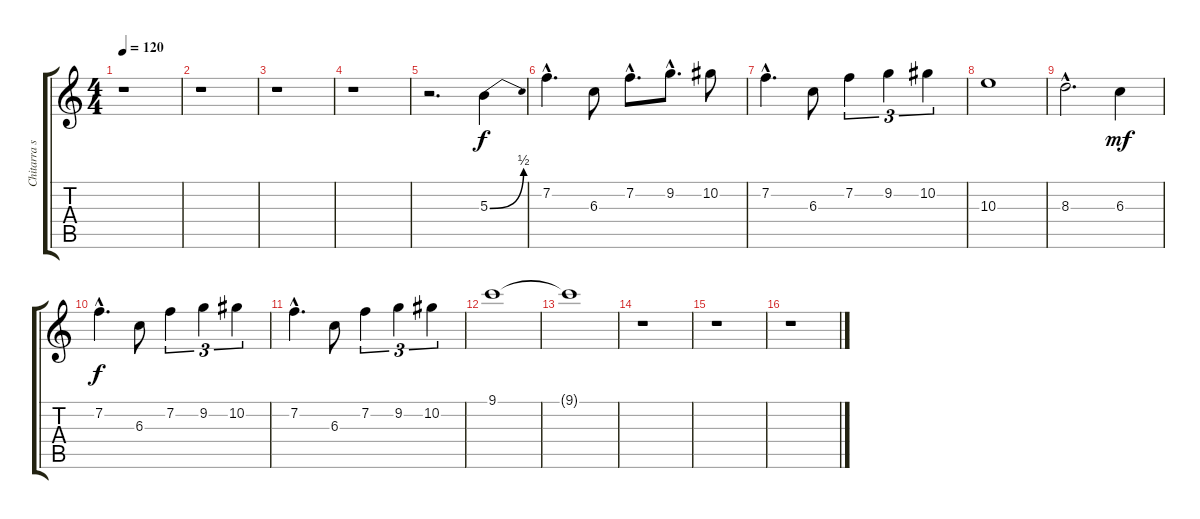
\track ("Chitarra solista" "Chitarra s") {instrument overdrivenguitar}
\staff {score tabs}
\tuning (Eb4 Bb3 Gb3 Db3 Ab2 Eb2) {hide}
\ts (4 4)
\tempo 120
\clef g2
\ks c
r.1{dy f instrument overdrivenguitar} |
r.1 |
r.1 |
r.1 |
r.2{d} 5.3{be (bend 0 0 60 2)}.4 |
7.2{hac}.4{d} 6.3.8 7.2{hac}.8{d} 9.2{hac}.8{d} 10.2.8 |
7.2{hac}.4{d} 6.3.8 7.2.4{tu (3 2)} 9.2.4{tu (3 2)} 10.2.4{tu (3 2)} |
10.3.1 |
8.3{hac}.2{d} 6.3.4{dy mf} |
7.2{hac}.4{d dy f} 6.3.8 7.2.4{tu (3 2)} 9.2.4{tu (3 2)} 10.2.4{tu (3 2)} |
7.2{hac}.4{d} 6.3.8 7.2.4{tu (3 2)} 9.2.4{tu (3 2)} 10.2.4{tu (3 2)} |
9.1.1 |
9.1{t}.1 |
r.1 |
r.1 |
r.1
